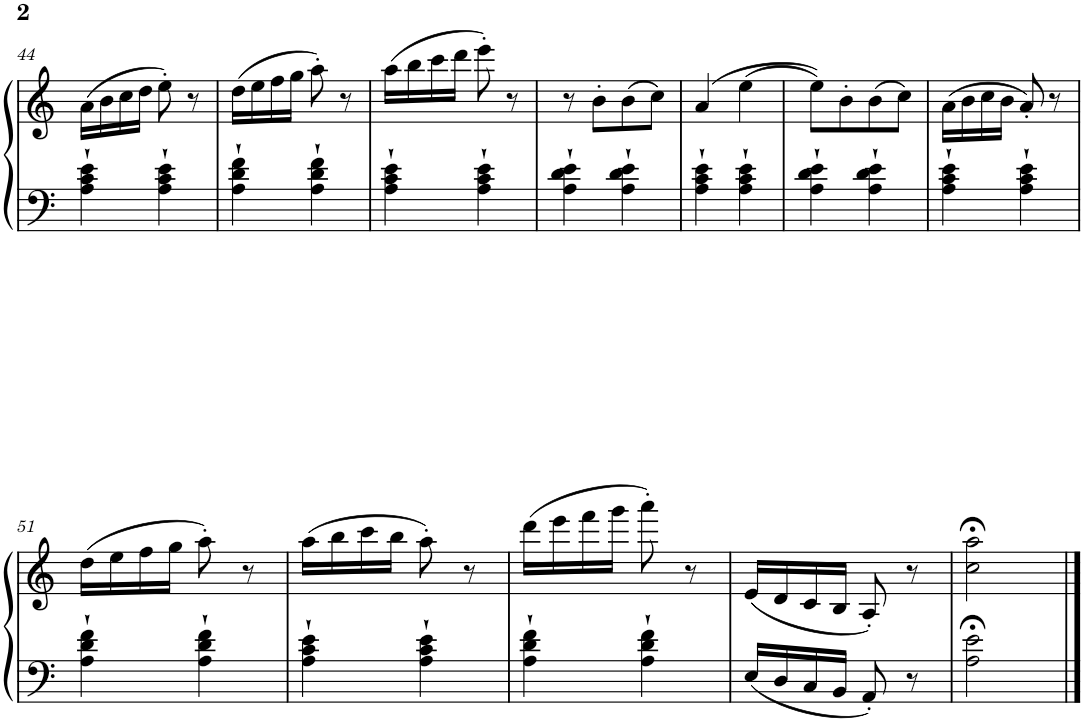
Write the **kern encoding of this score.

**kern	**kern
*part1	*part1
*staff2	*staff1
*I"Piano	*
*I'Pno.	*
!!LO:PB:g=z
*clefF4	*clefG2
*k[]	*k[]
*M2/4	*M2/4
=44	=44
4A\` 4c\` 4e\`	(16a\LL
.	16b\
.	16cc\
.	16dd\JJ
4A\` 4c\` 4e\`	8ee'\)
.	8r
=45	=45
4A\` 4d\` 4f\`	(16dd\LL
.	16ee\
.	16ff\
.	16gg\JJ
4A\` 4d\` 4f\`	8aa'\)
.	8r
=46	=46
4A\` 4c\` 4e\`	(16aa\LL
.	16bb\
.	16ccc\
.	16ddd\JJ
4A\` 4c\` 4e\`	8eee'\)
.	8r
=47	=47
4A\` 4d\` 4e\`	8r
.	8b'\L
4A\` 4d\` 4e\`	(8b\
.	8cc\J)
=48	=48
4A\` 4c\` 4e\`	(4a/
4A\` 4c\` 4e\`	(4ee\
=49	=49
4A\` 4d\` 4e\`	8ee\L))
.	8b'\
4A\` 4d\` 4e\`	(8b\
.	8cc\J)
=50	=50
4A\` 4c\` 4e\`	(16a\LL
.	16b\
.	16cc\
.	16b\JJ
4A\` 4c\` 4e\`	8a'/)
.	8r
!!LO:LB:g=z
=51	=51
4A\` 4d\` 4f\`	(16dd\LL
.	16ee\
.	16ff\
.	16gg\JJ
4A\` 4d\` 4f\`	8aa'\)
.	8r
=52	=52
4A\` 4c\` 4e\`	(16aa\LL
.	16bb\
.	16ccc\
.	16bb\JJ
4A\` 4c\` 4e\`	8aa'\)
.	8r
=53	=53
4A\` 4d\` 4f\`	(16ddd\LL
.	16eee\
.	16fff\
.	16ggg\JJ
4A\` 4d\` 4f\`	8aaa'\)
.	8r
=54	=54
16E/LL	(16e/LL
16D/	16d/
16C/	16c/
16BB/JJ	16B/JJ
8AA'/	8A'/)
8r	8r
=55	=55
2A\;< 2e\;<	2cc\;< 2aa\;<
==	==
*-	*-
